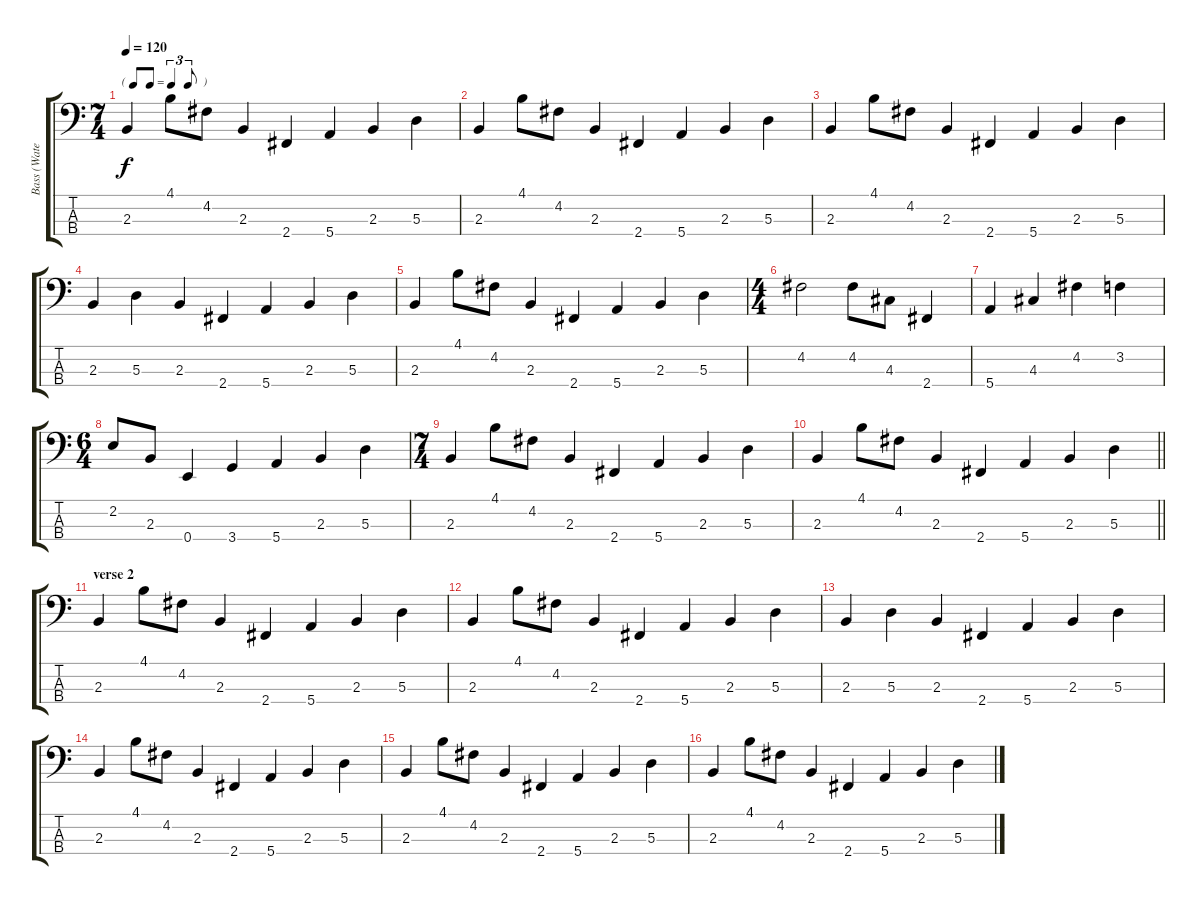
\track ("Bass (Waters)" "Bass (Wate") {instrument electricbasspick}
\staff {score tabs}
\tuning (G2 D2 A1 E1) {hide}
\ts (7 4)
\tf triplet8th
\tempo 120
\clef f4
\ks c
2.3.4{dy f} 4.1.8 4.2.8 2.3.4 2.4.4 5.4.4 2.3.4 5.3.4 |
2.3.4 4.1.8 4.2.8 2.3.4 2.4.4 5.4.4 2.3.4 5.3.4 |
2.3.4 4.1.8 4.2.8 2.3.4 2.4.4 5.4.4 2.3.4 5.3.4 |
2.3.4 5.3.4 2.3.4 2.4.4 5.4.4 2.3.4 5.3.4 |
2.3.4 4.1.8 4.2.8 2.3.4 2.4.4 5.4.4 2.3.4 5.3.4 |
\ts (4 4)
4.2.2 4.2.8 4.3.8 2.4.4 |
5.4.4 4.3.4 4.2.4 3.2.4 |
\ts (6 4)
2.2.8 2.3.8 0.4.4 3.4.4 5.4.4 2.3.4 5.3.4 |
\ts (7 4)
2.3.4 4.1.8 4.2.8 2.3.4 2.4.4 5.4.4 2.3.4 5.3.4 |
\barLineRight lightlight
2.3.4 4.1.8 4.2.8 2.3.4 2.4.4 5.4.4 2.3.4 5.3.4 |
\section ("" "verse 2")
2.3.4 4.1.8 4.2.8 2.3.4 2.4.4 5.4.4 2.3.4 5.3.4 |
2.3.4 4.1.8 4.2.8 2.3.4 2.4.4 5.4.4 2.3.4 5.3.4 |
2.3.4 5.3.4 2.3.4 2.4.4 5.4.4 2.3.4 5.3.4 |
2.3.4 4.1.8 4.2.8 2.3.4 2.4.4 5.4.4 2.3.4 5.3.4 |
2.3.4 4.1.8 4.2.8 2.3.4 2.4.4 5.4.4 2.3.4 5.3.4 |
2.3.4 4.1.8 4.2.8 2.3.4 2.4.4 5.4.4 2.3.4 5.3.4
